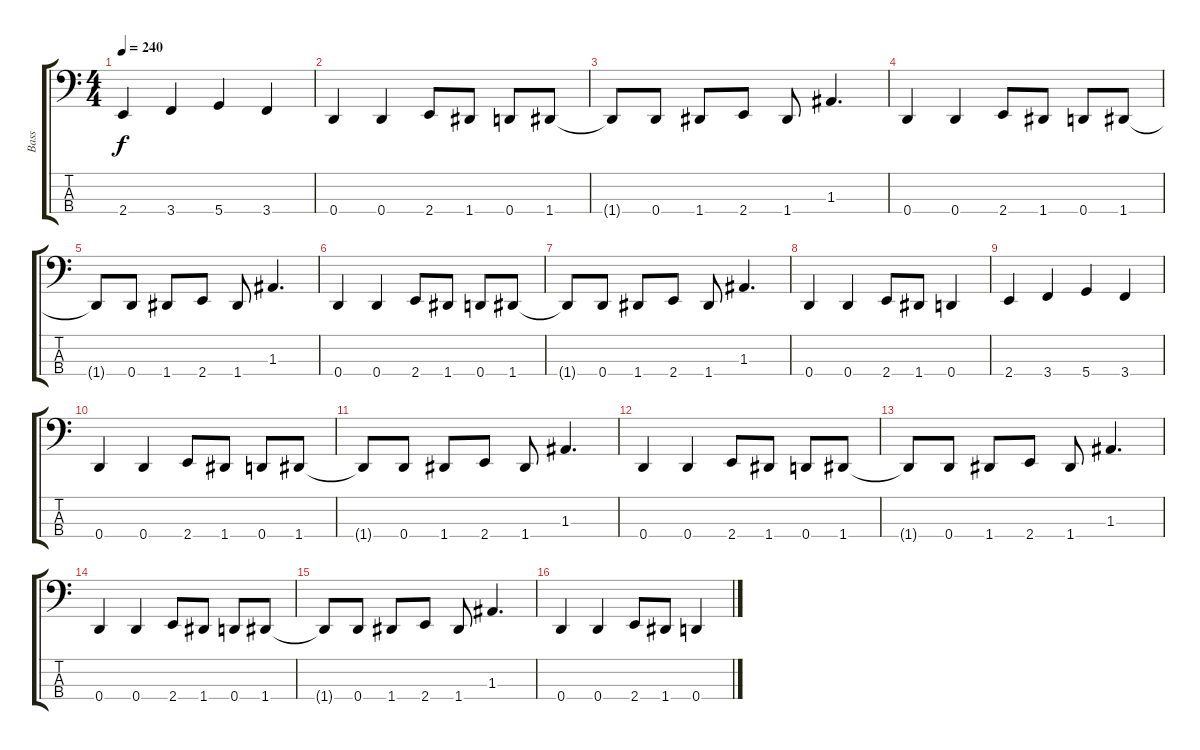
\track ("Bass" "Bass") {instrument electricbasspick}
\staff {score tabs}
\tuning (G2 D2 A1 D1) {hide}
\ts (4 4)
\tempo 240
\clef f4
\ks c
2.4.4{dy f} 3.4.4 5.4.4 3.4.4 |
0.4.4 0.4.4 2.4.8 1.4.8 0.4.8 1.4.8 |
1.4{t}.8 0.4.8 1.4.8 2.4.8 1.4.8 1.3.4{d} |
0.4.4 0.4.4 2.4.8 1.4.8 0.4.8 1.4.8 |
1.4{t}.8 0.4.8 1.4.8 2.4.8 1.4.8 1.3.4{d} |
0.4.4 0.4.4 2.4.8 1.4.8 0.4.8 1.4.8 |
1.4{t}.8 0.4.8 1.4.8 2.4.8 1.4.8 1.3.4{d} |
0.4.4 0.4.4 2.4.8 1.4.8 0.4.4 |
2.4.4 3.4.4 5.4.4 3.4.4 |
0.4.4 0.4.4 2.4.8 1.4.8 0.4.8 1.4.8 |
1.4{t}.8 0.4.8 1.4.8 2.4.8 1.4.8 1.3.4{d} |
0.4.4 0.4.4 2.4.8 1.4.8 0.4.8 1.4.8 |
1.4{t}.8 0.4.8 1.4.8 2.4.8 1.4.8 1.3.4{d} |
0.4.4 0.4.4 2.4.8 1.4.8 0.4.8 1.4.8 |
1.4{t}.8 0.4.8 1.4.8 2.4.8 1.4.8 1.3.4{d} |
0.4.4 0.4.4 2.4.8 1.4.8 0.4.4
